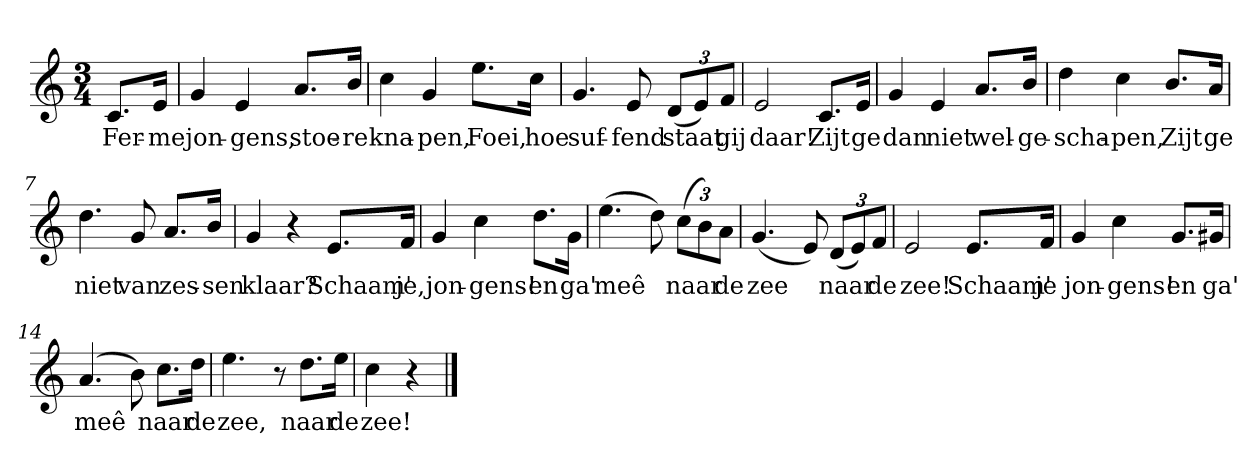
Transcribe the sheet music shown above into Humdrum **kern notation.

**kern	**text
*part1	*part1
*staff1	*staff1
*clefG2	*
*k[]	*
*C:	*
*M3/4	*
*MM120	*
=	=
8.c/L	Fer-
16e/Jk	-me
=1	=1
4g	jon-
4e	-gens,
8.a/L	stoe-
16b/Jk	-re
=2	=2
4cc	kna-
4g	-pen,
8.ee\L	Foei,
16cc\Jk	hoe
=3	=3
4.g	suf-
8e	-fend
(12d/L	staat
12e/)	.
12f/J	gij
=4	=4
2e	daar!
8.c/L	Zijt
16e/Jk	ge
=5	=5
4g	dan
4e	niet
8.a/L	wel-
16b/Jk	-ge-
=6	=6
4dd	-scha-
4cc	-pen,
8.b/L	Zijt
16a/Jk	ge
=7	=7
4.dd	niet
8g	van
8.a/L	zes-
16b/Jk	-sen
=8	=8
4g	klaar?
4r	.
8.e/L	Schaam'
16f/Jk	je,
=9	=9
4g	jon-
4cc	-gens!
8.dd\L	en
16g\Jk	ga'
=10	=10
(4.ee	meê
8dd)	.
(12cc\L	naar
12b\)	.
12a\J	de
=11	=11
(4.g	zee
8e)	.
(12d/L	naar
12e/)	.
12f/J	de
=12	=12
2e	zee!
8.e/L	Schaam'
16f/Jk	je
=13	=13
4g	jon-
4cc	-gens!
8.g/L	en
16g#X/Jk	ga'
=14	=14
(4.a	meê
8b)	.
8.cc\L	naar
16dd\Jk	de
=15	=15
4.ee	zee,
8r	.
8.dd\L	naar
16ee\Jk	de
=16	=16
4cc	zee!
4r	.
==	==
*-	*-
